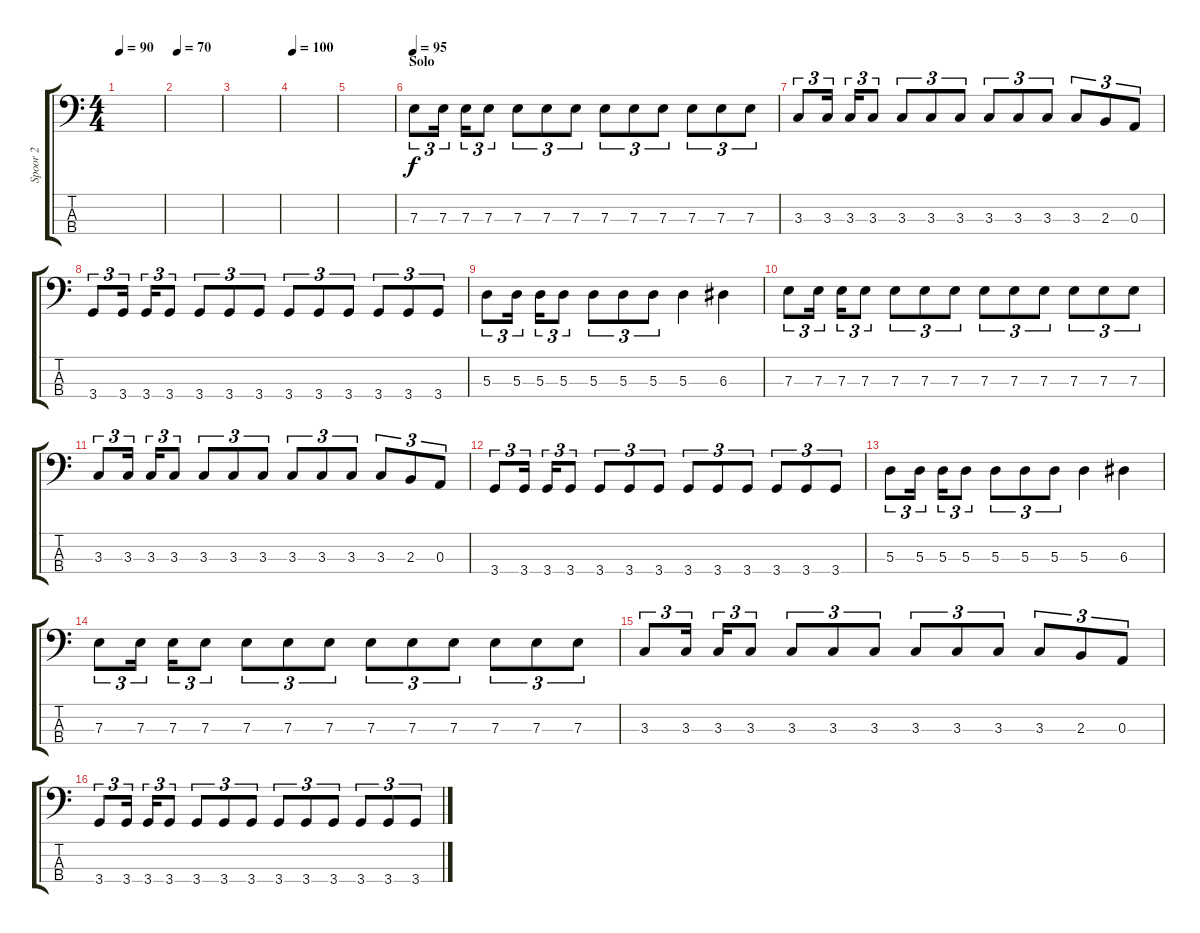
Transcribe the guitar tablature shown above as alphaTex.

\track ("Spoor 2" "Spoor 2") {instrument slapbass2}
\staff {score tabs}
\tuning (G2 D2 A1 E1) {hide}
\ts (4 4)
\tempo 90
\clef f4
\ks c
|
\tempo 70
|
|
\tempo 100
|
|
\section ("" "Solo")
\tempo 95
7.3.8{tu (3 2) volume 13} 7.3.16{tu (3 2)} 7.3.16{tu (3 2)} 7.3.8{tu (3 2)} 7.3.8{tu (3 2)} 7.3.8{tu (3 2)} 7.3.8{tu (3 2)} 7.3.8{tu (3 2)} 7.3.8{tu (3 2)} 7.3.8{tu (3 2)} 7.3.8{tu (3 2)} 7.3.8{tu (3 2)} 7.3.8{tu (3 2)} |
3.3.8{tu (3 2)} 3.3.16{tu (3 2)} 3.3.16{tu (3 2)} 3.3.8{tu (3 2)} 3.3.8{tu (3 2)} 3.3.8{tu (3 2)} 3.3.8{tu (3 2)} 3.3.8{tu (3 2)} 3.3.8{tu (3 2)} 3.3.8{tu (3 2)} 3.3.8{tu (3 2)} 2.3.8{tu (3 2)} 0.3.8{tu (3 2)} |
3.4.8{tu (3 2)} 3.4.16{tu (3 2)} 3.4.16{tu (3 2)} 3.4.8{tu (3 2)} 3.4.8{tu (3 2)} 3.4.8{tu (3 2)} 3.4.8{tu (3 2)} 3.4.8{tu (3 2)} 3.4.8{tu (3 2)} 3.4.8{tu (3 2)} 3.4.8{tu (3 2)} 3.4.8{tu (3 2)} 3.4.8{tu (3 2)} |
5.3.8{tu (3 2)} 5.3.16{tu (3 2)} 5.3.16{tu (3 2)} 5.3.8{tu (3 2)} 5.3.8{tu (3 2)} 5.3.8{tu (3 2)} 5.3.8{tu (3 2)} 5.3.4 6.3.4 |
7.3.8{tu (3 2)} 7.3.16{tu (3 2)} 7.3.16{tu (3 2)} 7.3.8{tu (3 2)} 7.3.8{tu (3 2)} 7.3.8{tu (3 2)} 7.3.8{tu (3 2)} 7.3.8{tu (3 2)} 7.3.8{tu (3 2)} 7.3.8{tu (3 2)} 7.3.8{tu (3 2)} 7.3.8{tu (3 2)} 7.3.8{tu (3 2)} |
3.3.8{tu (3 2)} 3.3.16{tu (3 2)} 3.3.16{tu (3 2)} 3.3.8{tu (3 2)} 3.3.8{tu (3 2)} 3.3.8{tu (3 2)} 3.3.8{tu (3 2)} 3.3.8{tu (3 2)} 3.3.8{tu (3 2)} 3.3.8{tu (3 2)} 3.3.8{tu (3 2)} 2.3.8{tu (3 2)} 0.3.8{tu (3 2)} |
3.4.8{tu (3 2)} 3.4.16{tu (3 2)} 3.4.16{tu (3 2)} 3.4.8{tu (3 2)} 3.4.8{tu (3 2)} 3.4.8{tu (3 2)} 3.4.8{tu (3 2)} 3.4.8{tu (3 2)} 3.4.8{tu (3 2)} 3.4.8{tu (3 2)} 3.4.8{tu (3 2)} 3.4.8{tu (3 2)} 3.4.8{tu (3 2)} |
5.3.8{tu (3 2)} 5.3.16{tu (3 2)} 5.3.16{tu (3 2)} 5.3.8{tu (3 2)} 5.3.8{tu (3 2)} 5.3.8{tu (3 2)} 5.3.8{tu (3 2)} 5.3.4 6.3.4 |
7.3.8{tu (3 2)} 7.3.16{tu (3 2)} 7.3.16{tu (3 2)} 7.3.8{tu (3 2)} 7.3.8{tu (3 2)} 7.3.8{tu (3 2)} 7.3.8{tu (3 2)} 7.3.8{tu (3 2)} 7.3.8{tu (3 2)} 7.3.8{tu (3 2)} 7.3.8{tu (3 2)} 7.3.8{tu (3 2)} 7.3.8{tu (3 2)} |
3.3.8{tu (3 2)} 3.3.16{tu (3 2)} 3.3.16{tu (3 2)} 3.3.8{tu (3 2)} 3.3.8{tu (3 2)} 3.3.8{tu (3 2)} 3.3.8{tu (3 2)} 3.3.8{tu (3 2)} 3.3.8{tu (3 2)} 3.3.8{tu (3 2)} 3.3.8{tu (3 2)} 2.3.8{tu (3 2)} 0.3.8{tu (3 2)} |
3.4.8{tu (3 2)} 3.4.16{tu (3 2)} 3.4.16{tu (3 2)} 3.4.8{tu (3 2)} 3.4.8{tu (3 2)} 3.4.8{tu (3 2)} 3.4.8{tu (3 2)} 3.4.8{tu (3 2)} 3.4.8{tu (3 2)} 3.4.8{tu (3 2)} 3.4.8{tu (3 2)} 3.4.8{tu (3 2)} 3.4.8{tu (3 2)}
